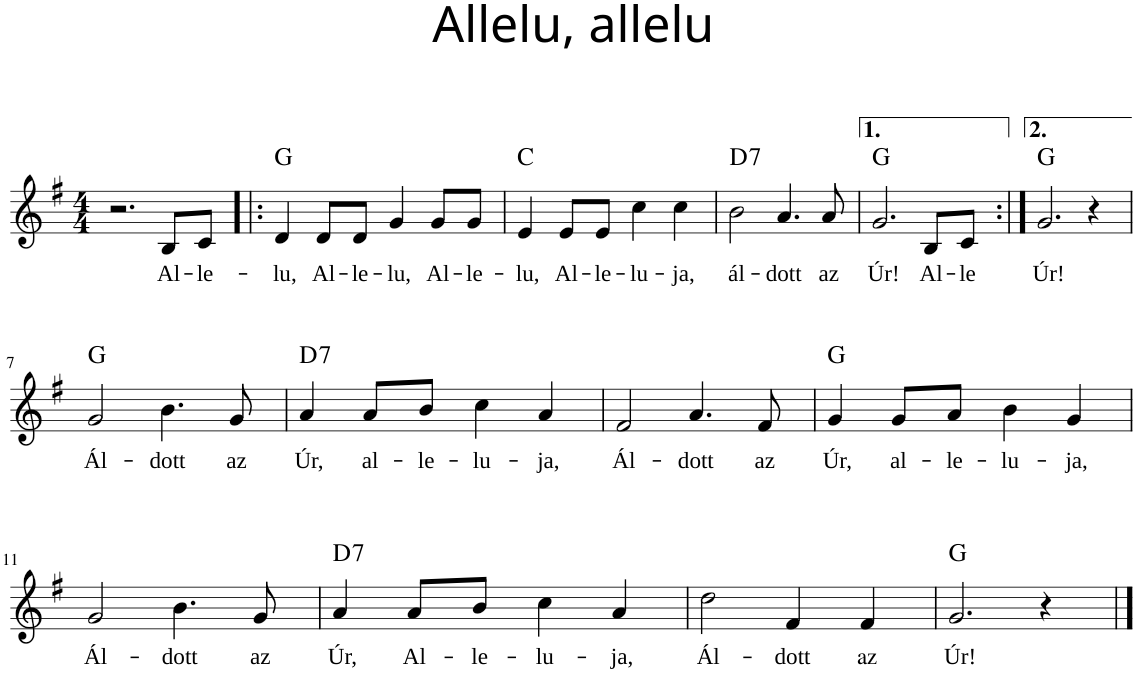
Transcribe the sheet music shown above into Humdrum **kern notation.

**kern	**text	**harte
*part1	*part1	*part1
*staff1	*staff1	*
*I"Piano	*	*
*I'Pno	*	*
*clefG2	*	*
*k[f#]	*	*
*M4/4	*	*
=1	=1	=1
2.r	.	.
!	!LO:LY:b	!
8B/L	Al-	.
!	!LO:LY:b	!
8c/J	-le-	.
=2!|:	=2!|:	=2!|:
!	!LO:LY:b	!
4d/	-lu,	G:maj
!	!LO:LY:b	!
8d/L	Al-	.
!	!LO:LY:b	!
8d/J	-le-	.
!	!LO:LY:b	!
4g/	-lu,	.
!	!LO:LY:b	!
8g/L	Al-	.
!	!LO:LY:b	!
8g/J	-le-	.
=3	=3	=3
!	!LO:LY:b	!
4e/	-lu,	C:maj
!	!LO:LY:b	!
8e/L	Al-	.
!	!LO:LY:b	!
8e/J	-le-	.
!	!LO:LY:b	!
4cc\	-lu-	.
!	!LO:LY:b	!
4cc\	-ja,	.
=4	=4	=4
!	!LO:LY:b	!LO:H:kt=7
2b\	ál-	D:7
!	!LO:LY:b	!
4.a/	-dott	.
!	!LO:LY:b	!
8a/	az	.
=5	=5	=5
!	!LO:LY:b	!
2.g/	Úr!	G:maj
!	!LO:LY:b	!
8B/L	Al-	.
!	!LO:LY:b	!
8c/J	-le	.
=6:|!	=6:|!	=6:|!
!	!LO:LY:b	!
2.g/	Úr!	G:maj
4r	.	.
!!LO:LB:g=z
=7	=7	=7
!	!LO:LY:b	!
2g/	Ál-	G:maj
!	!LO:LY:b	!
4.b\	-dott	.
!	!LO:LY:b	!
8g/	az	.
=8	=8	=8
!	!LO:LY:b	!LO:H:kt=7
4a/	Úr,	D:7
!	!LO:LY:b	!
8a/L	al-	.
!	!LO:LY:b	!
8b/J	-le-	.
!	!LO:LY:b	!
4cc\	-lu-	.
!	!LO:LY:b	!
4a/	-ja,	.
=9	=9	=9
!	!LO:LY:b	!
2f#/	Ál-	.
!	!LO:LY:b	!
4.a/	-dott	.
!	!LO:LY:b	!
8f#/	az	.
=10	=10	=10
!	!LO:LY:b	!
4g/	Úr,	G:maj
!	!LO:LY:b	!
8g/L	al-	.
!	!LO:LY:b	!
8a/J	-le-	.
!	!LO:LY:b	!
4b\	-lu-	.
!	!LO:LY:b	!
4g/	-ja,	.
!!LO:LB:g=z
=11	=11	=11
!	!LO:LY:b	!
2g/	Ál-	.
!	!LO:LY:b	!
4.b\	-dott	.
!	!LO:LY:b	!
8g/	az	.
=12	=12	=12
!	!LO:LY:b	!LO:H:kt=7
4a/	Úr,	D:7
!	!LO:LY:b	!
8a/L	Al-	.
!	!LO:LY:b	!
8b/J	-le-	.
!	!LO:LY:b	!
4cc\	-lu-	.
!	!LO:LY:b	!
4a/	-ja,	.
=13	=13	=13
!	!LO:LY:b	!
2dd\	Ál-	.
!	!LO:LY:b	!
4f#/	-dott	.
!	!LO:LY:b	!
4f#/	az	.
=14	=14	=14
!	!LO:LY:b	!
2.g/	Úr!	G:maj
4r	.	.
==	==	==
*-	*-	*-
